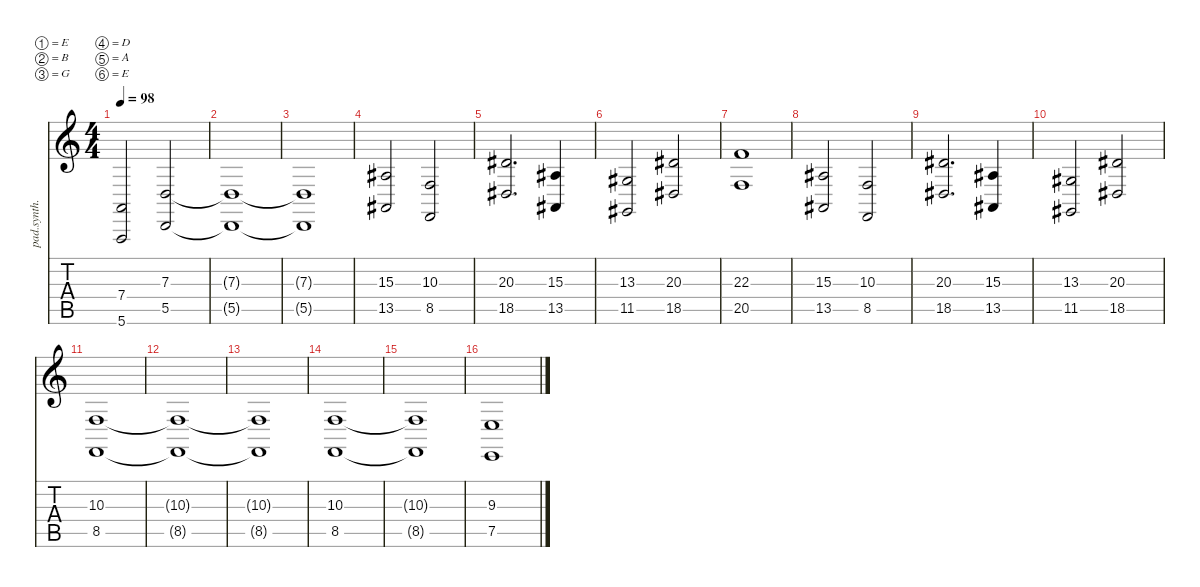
\defaultSystemsLayout 4
\hideDynamics
\bracketExtendMode nobrackets
\otherSystemsTrackNameOrientation horizontal
\track ("Pad2" "pad.synth.") {instrument pad2warm}
\staff {score tabs}
\tuning (E3 B2 G2 D2 A1 E1)
\ts (4 4)
\tempo 98
\clef g2
\ks c
(7.4{t} 5.6{t}).2{dy f beam Up} (7.3 5.5).2{beam Up} |
(7.3{t} 5.5{t}).1{beam Up} |
(7.3{t} 5.5{t}).1{beam Up} |
(15.3{acc #} 13.5{acc #}).2{beam Up} (10.3 8.5).2{beam Up} |
(20.3{acc #} 18.5{acc #}).2{d beam Up} (15.3{acc #} 13.5{acc #}).4{beam Up} |
(13.3{acc #} 11.5{acc #}).2{beam Up} (20.3{acc #} 18.5{acc #}).2{beam Up} |
(22.3 20.5).1{beam Up} |
(15.3{acc #} 13.5{acc #}).2{beam Up} (10.3 8.5).2{beam Up} |
(20.3{acc #} 18.5{acc #}).2{d beam Up} (15.3{acc #} 13.5{acc #}).4{beam Up} |
(13.3{acc #} 11.5{acc #}).2{beam Up} (20.3{acc #} 18.5{acc #}).2{beam Up} |
(10.3 8.5).1{beam Up} |
(10.3{t} 8.5{t}).1{beam Up} |
(10.3{t} 8.5{t}).1{beam Up} |
(10.3 8.5).1{beam Up} |
(10.3{t} 8.5{t}).1{beam Up} |
(9.3 7.5).1{beam Up}
